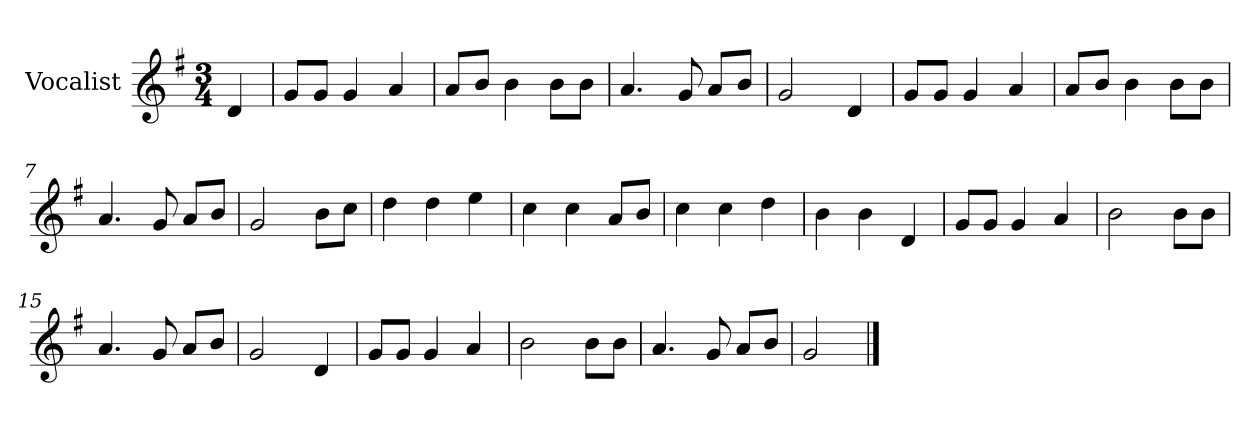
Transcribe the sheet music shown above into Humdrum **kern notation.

**kern
*part1
*staff1
*I"Vocalist
*k[f#]
*G:
*M3/4
=
4d
=1
8gL
8gJ
4g
4a
=2
8aL
8bJ
4b
8bL
8bJ
=3
4.a
8g
8aL
8bJ
=4
2g
4d
=5
8gL
8gJ
4g
4a
=6
8aL
8bJ
4b
8bL
8bJ
=7
4.a
8g
8aL
8bJ
=8
2g
8bL
8ccJ
=9
4dd
4dd
4ee
=10
4cc
4cc
8aL
8bJ
=11
4cc
4cc
4dd
=12
4b
4b
4d
=13
8gL
8gJ
4g
4a
=14
2b
8bL
8bJ
=15
4.a
8g
8aL
8bJ
=16
2g
4d
=17
8gL
8gJ
4g
4a
=18
2b
8bL
8bJ
=19
4.a
8g
8aL
8bJ
=20
2g
==
*-
